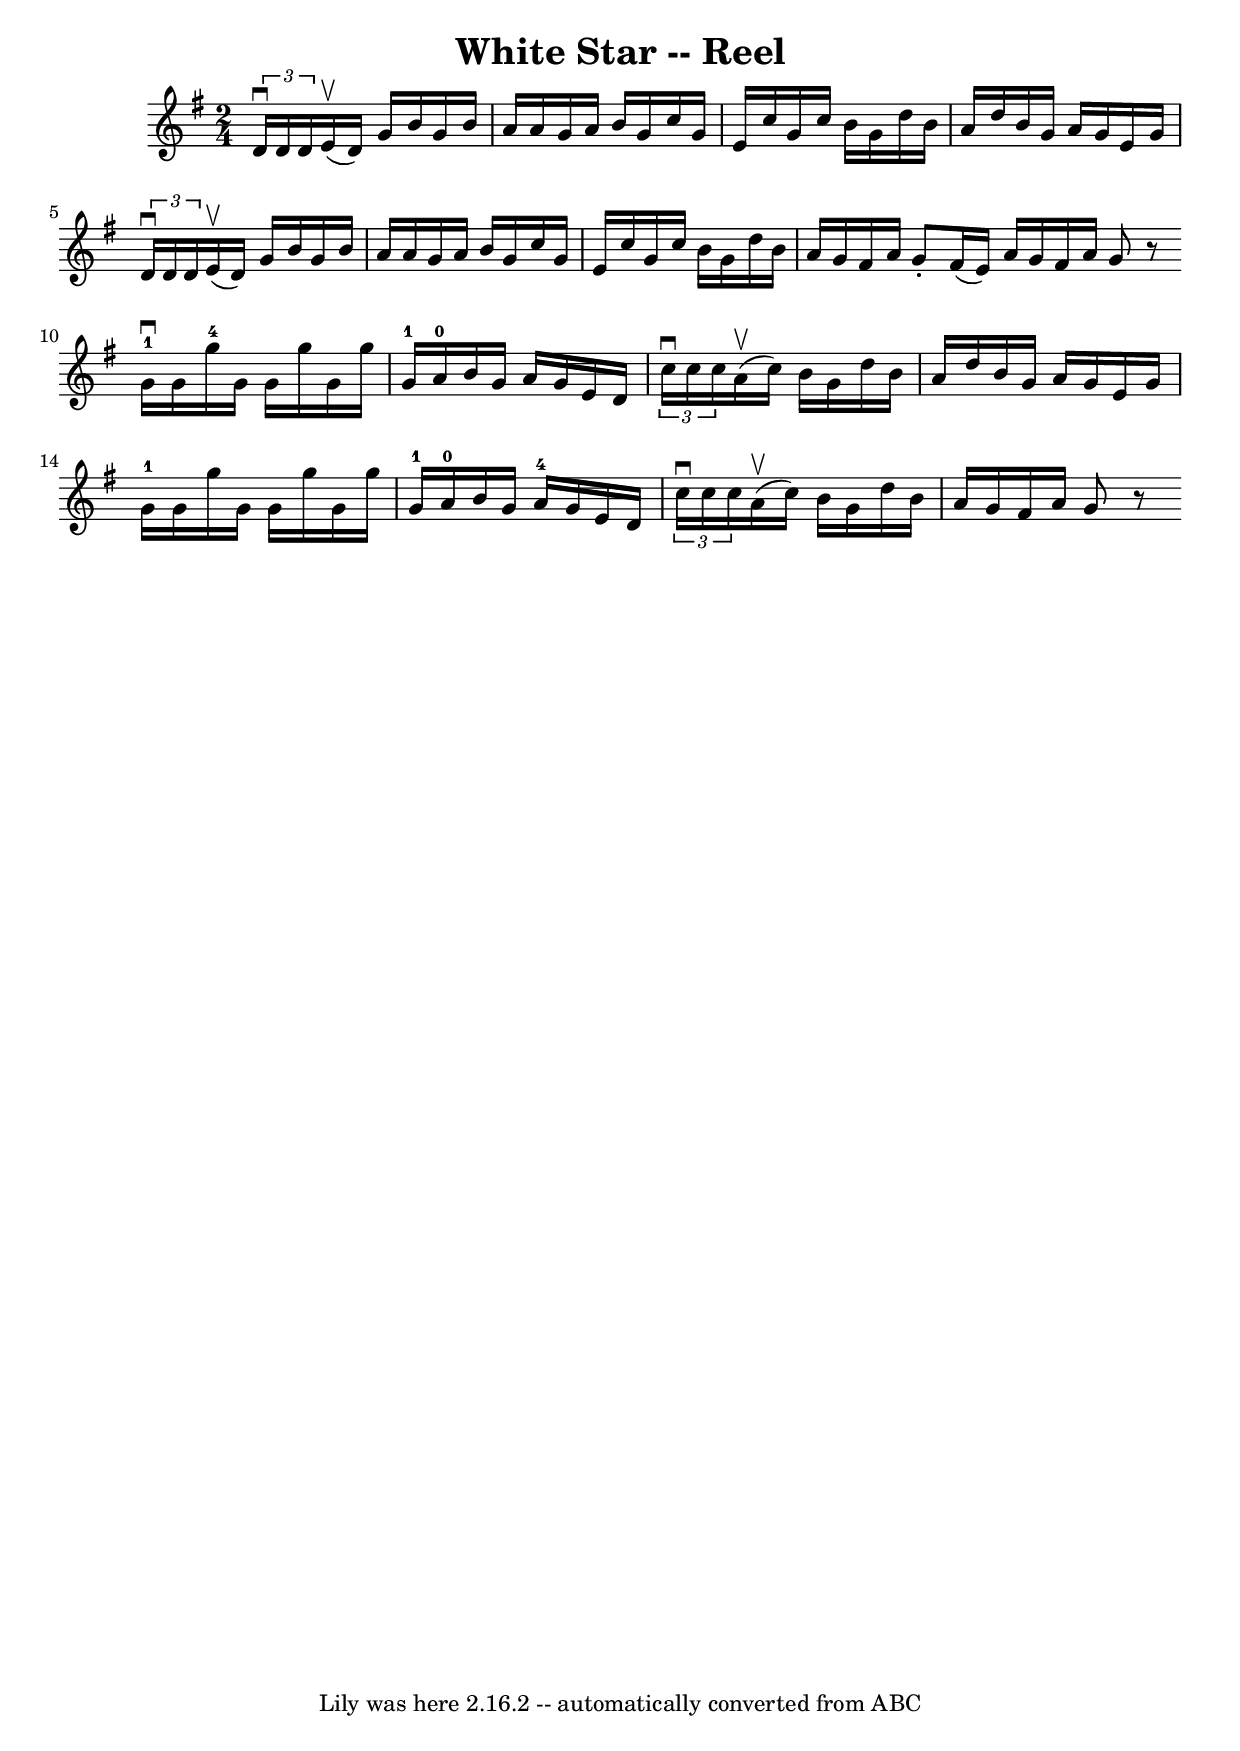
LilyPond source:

\version "2.16.2"
\include "Mammoth.ily"
\header {
	%% book = "Ryan's Mammoth Collection"
	crossRefNumber = "1"
	footnotes = "\\\\313"
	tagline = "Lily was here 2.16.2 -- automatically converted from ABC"
	title = "White Star -- Reel"
}
voicedefault =  {


\time 2/4 
\key g \major   \times 2/3 { d'16^\downbow d'16 d'16  }   
e'16^\upbow(d'16) g'16 b'16 g'16 b'16    |
 a'16    
a'16 g'16 a'16 b'16 g'16 c''16 g'16    |
 e'16    
c''16 g'16 c''16 b'16 g'16 d''16 b'16    |
 a'16    
d''16 b'16 g'16 a'16 g'16 e'16 g'16    |
     
\times 2/3 { d'16^\downbow d'16 d'16  } e'16^\upbow(d'16)   
g'16 b'16 g'16 b'16    |
 a'16 a'16 g'16 a'16 b'16 
 g'16 c''16 g'16    |
 e'16 c''16 g'16 c''16    
b'16 g'16 d''16 b'16    |
 a'16 g'16 fis'16 a'16    
g'8 -. fis'16 (e'16)   \bar ":|" a'16 g'16 fis'16 a'16    
g'8    r8 \bar "||"     \bar "|:" g'16-1^\downbow g'16 g''16-4   
g'16 g'16 g''16 g'16 g''16    |
 g'16-1 a'16-0   
b'16 g'16 a'16 g'16 e'16 d'16    |
   \times 2/3 { c''16 
^\downbow c''16 c''16  } a'16^\upbow(c''16) b'16 g'16    
d''16 b'16    |
 a'16 d''16 b'16 g'16 a'16 g'16    
e'16 g'16    |
 g'16-1 g'16 g''16 g'16 g'16    
g''16 g'16 g''16    |
 g'16-1 a'16-0 b'16 g'16     
 a'16-4 g'16 e'16 d'16    |
   \times 2/3 { c''16^\downbow  
 c''16 c''16  } a'16^\upbow(c''16) b'16 g'16 d''16 b'16  
  |
 a'16 g'16 fis'16 a'16 g'8    r8   \bar ":|"   
}

\score{
    <<

	\context Staff="default"
	{
	    \voicedefault 
	}

    >>
	\layout {
	}
	\midi {}
}
